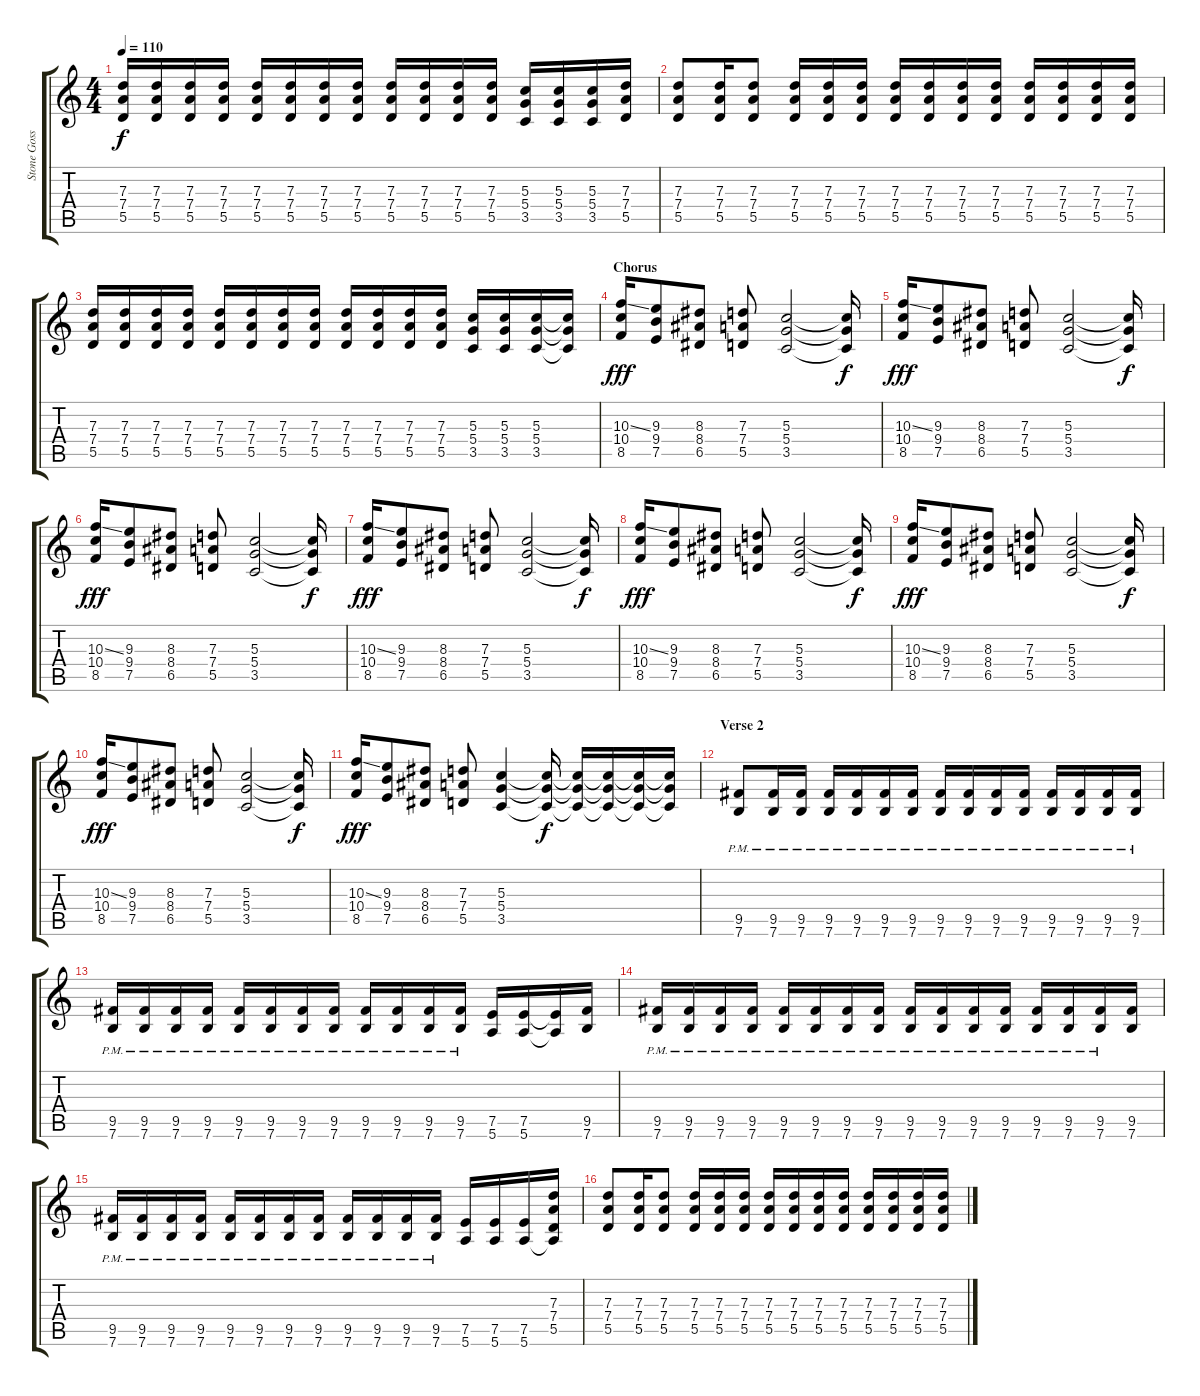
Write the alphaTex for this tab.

\track ("Stone Gossard" "Stone Goss") {instrument overdrivenguitar}
\staff {score tabs}
\tuning (E4 B3 G3 D3 A2 E2) {hide}
\ts (4 4)
\tempo 110
\clef g2
\ks c
(7.3 7.4 5.5).16{dy f} (7.3 7.4 5.5).16 (7.3 7.4 5.5).16 (7.3 7.4 5.5).16 (7.3 7.4 5.5).16 (7.3 7.4 5.5).16 (7.3 7.4 5.5).16 (7.3 7.4 5.5).16 (7.3 7.4 5.5).16 (7.3 7.4 5.5).16 (7.3 7.4 5.5).16 (7.3 7.4 5.5).16 (5.3 5.4 3.5).16 (5.3 5.4 3.5).16 (5.3 5.4 3.5).16 (7.3 7.4 5.5).16 |
(7.3 7.4 5.5).8 (7.3 7.4 5.5).16 (7.3 7.4 5.5).8 (7.3 7.4 5.5).16 (7.3 7.4 5.5).16 (7.3 7.4 5.5).16 (7.3 7.4 5.5).16 (7.3 7.4 5.5).16 (7.3 7.4 5.5).16 (7.3 7.4 5.5).16 (7.3 7.4 5.5).16 (7.3 7.4 5.5).16 (7.3 7.4 5.5).16 (7.3 7.4 5.5).16 |
(7.3 7.4 5.5).16 (7.3 7.4 5.5).16 (7.3 7.4 5.5).16 (7.3 7.4 5.5).16 (7.3 7.4 5.5).16 (7.3 7.4 5.5).16 (7.3 7.4 5.5).16 (7.3 7.4 5.5).16 (7.3 7.4 5.5).16 (7.3 7.4 5.5).16 (7.3 7.4 5.5).16 (7.3 7.4 5.5).16 (5.3 5.4 3.5).16 (5.3 5.4 3.5).16 (5.3 5.4 3.5).16 (5.3{t} 5.4{t} 3.5{t}).16 |
\section ("" "Chorus")
(10.3{ss} 10.4 8.5).16{dy fff} (9.3 9.4 7.5).8 (8.3 8.4 6.5).8 (7.3 7.4 5.5).8 (5.3 5.4 3.5).2 (5.3{t} 5.4{t} 3.5{t}).16{dy f} |
(10.3{ss} 10.4 8.5).16{dy fff} (9.3 9.4 7.5).8 (8.3 8.4 6.5).8 (7.3 7.4 5.5).8 (5.3 5.4 3.5).2 (5.3{t} 5.4{t} 3.5{t}).16{dy f} |
(10.3{ss} 10.4 8.5).16{dy fff} (9.3 9.4 7.5).8 (8.3 8.4 6.5).8 (7.3 7.4 5.5).8 (5.3 5.4 3.5).2 (5.3{t} 5.4{t} 3.5{t}).16{dy f} |
(10.3{ss} 10.4 8.5).16{dy fff} (9.3 9.4 7.5).8 (8.3 8.4 6.5).8 (7.3 7.4 5.5).8 (5.3 5.4 3.5).2 (5.3{t} 5.4{t} 3.5{t}).16{dy f} |
(10.3{ss} 10.4 8.5).16{dy fff} (9.3 9.4 7.5).8 (8.3 8.4 6.5).8 (7.3 7.4 5.5).8 (5.3 5.4 3.5).2 (5.3{t} 5.4{t} 3.5{t}).16{dy f} |
(10.3{ss} 10.4 8.5).16{dy fff} (9.3 9.4 7.5).8 (8.3 8.4 6.5).8 (7.3 7.4 5.5).8 (5.3 5.4 3.5).2 (5.3{t} 5.4{t} 3.5{t}).16{dy f} |
(10.3{ss} 10.4 8.5).16{dy fff} (9.3 9.4 7.5).8 (8.3 8.4 6.5).8 (7.3 7.4 5.5).8 (5.3 5.4 3.5).2 (5.3{t} 5.4{t} 3.5{t}).16{dy f} |
(10.3{ss} 10.4 8.5).16{dy fff} (9.3 9.4 7.5).8 (8.3 8.4 6.5).8 (7.3 7.4 5.5).8 (5.3 5.4 3.5).4 (5.3{t} 5.4{t} 3.5{t}).16{dy f} (5.3{t} 5.4{t} 3.5{t}).16 (5.3{t} 5.4{t} 3.5{t}).16 (5.3{t} 5.4{t} 3.5{t}).16 (5.3{t} 5.4{t} 3.5{t}).16 |
\section ("" "Verse 2")
(9.5 7.6{pm}).8 (9.5 7.6{pm}).16 (9.5 7.6{pm}).16 (9.5 7.6{pm}).16 (9.5 7.6{pm}).16 (9.5 7.6{pm}).16 (9.5 7.6{pm}).16 (9.5 7.6{pm}).16 (9.5 7.6{pm}).16 (9.5 7.6{pm}).16 (9.5 7.6{pm}).16 (9.5 7.6{pm}).16 (9.5 7.6{pm}).16 (9.5 7.6{pm}).16 (9.5 7.6{pm}).16 |
(9.5 7.6{pm}).16 (9.5 7.6{pm}).16 (9.5 7.6{pm}).16 (9.5 7.6{pm}).16 (9.5 7.6{pm}).16 (9.5 7.6{pm}).16 (9.5 7.6{pm}).16 (9.5 7.6{pm}).16 (9.5 7.6{pm}).16 (9.5 7.6{pm}).16 (9.5 7.6{pm}).16 (9.5{pm} 7.6).16 (7.5 5.6).16 (7.5 5.6).16 (7.5{t} 5.6{t}).16 (9.5 7.6).16 |
(9.5 7.6{pm}).16 (9.5 7.6{pm}).16 (9.5 7.6{pm}).16 (9.5 7.6{pm}).16 (9.5 7.6{pm}).16 (9.5 7.6{pm}).16 (9.5 7.6{pm}).16 (9.5 7.6{pm}).16 (9.5 7.6{pm}).16 (9.5 7.6{pm}).16 (9.5 7.6{pm}).16 (9.5 7.6{pm}).16 (9.5 7.6{pm}).16 (9.5 7.6{pm}).16 (9.5 7.6{pm}).16 (9.5 7.6).16 |
(9.5 7.6{pm}).16 (9.5 7.6{pm}).16 (9.5 7.6{pm}).16 (9.5 7.6{pm}).16 (9.5 7.6{pm}).16 (9.5 7.6{pm}).16 (9.5 7.6{pm}).16 (9.5 7.6{pm}).16 (9.5 7.6{pm}).16 (9.5 7.6{pm}).16 (9.5 7.6{pm}).16 (9.5{pm} 7.6).16 (7.5 5.6).16 (7.5 5.6).16 (7.5 5.6).16 (7.3 7.4 5.5 5.6{t}).16 |
(7.3 7.4 5.5).8 (7.3 7.4 5.5).16 (7.3 7.4 5.5).8 (7.3 7.4 5.5).16 (7.3 7.4 5.5).16 (7.3 7.4 5.5).16 (7.3 7.4 5.5).16 (7.3 7.4 5.5).16 (7.3 7.4 5.5).16 (7.3 7.4 5.5).16 (7.3 7.4 5.5).16 (7.3 7.4 5.5).16 (7.3 7.4 5.5).16 (7.3 7.4 5.5).16
